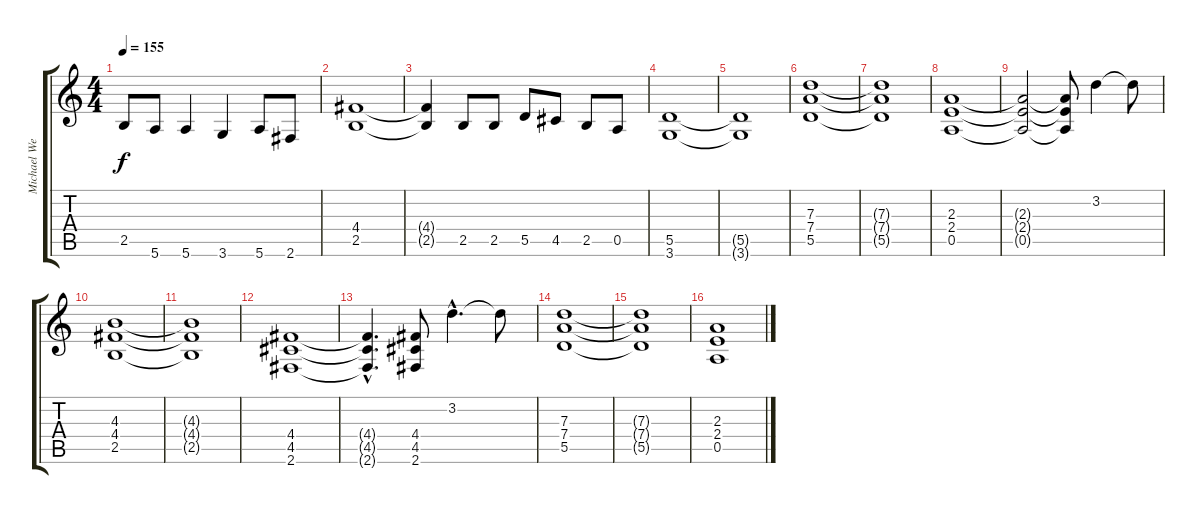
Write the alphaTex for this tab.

\track ("Michael Weikath" "Michael We") {instrument distortionguitar}
\staff {score tabs}
\tuning (E4 B3 G3 D3 A2 E2) {hide}
\ts (4 4)
\tempo 155
\clef g2
\ks c
2.5.8{dy f} 5.6.8 5.6.4 3.6.4 5.6.8 2.6.8 |
(4.4 2.5).1 |
(4.4{t} 2.5{t}).4 2.5.8 2.5.8 5.5.8 4.5.8 2.5.8 0.5.8 |
(5.5 3.6).1 |
(5.5{t} 3.6{t}).1 |
(7.3 7.4 5.5).1 |
(7.3{t} 7.4{t} 5.5{t}).1 |
(2.3 2.4 0.5).1 |
(2.3{t} 2.4{t} 0.5{t}).2 (2.3{t} 2.4{t} 0.5{t}).8 3.2.4 3.2{t}.8 |
(4.3 4.4 2.5).1 |
(4.3{t} 4.4{t} 2.5{t}).1 |
(4.4 4.5 2.6).1 |
(4.4{hac t} 4.5{hac t} 2.6{hac t}).4{d} (4.4 4.5 2.6).8 3.2{hac}.4{d} 3.2{t}.8 |
(7.3 7.4 5.5).1 |
(7.3{t} 7.4{t} 5.5{t}).1 |
(2.3 2.4 0.5).1
